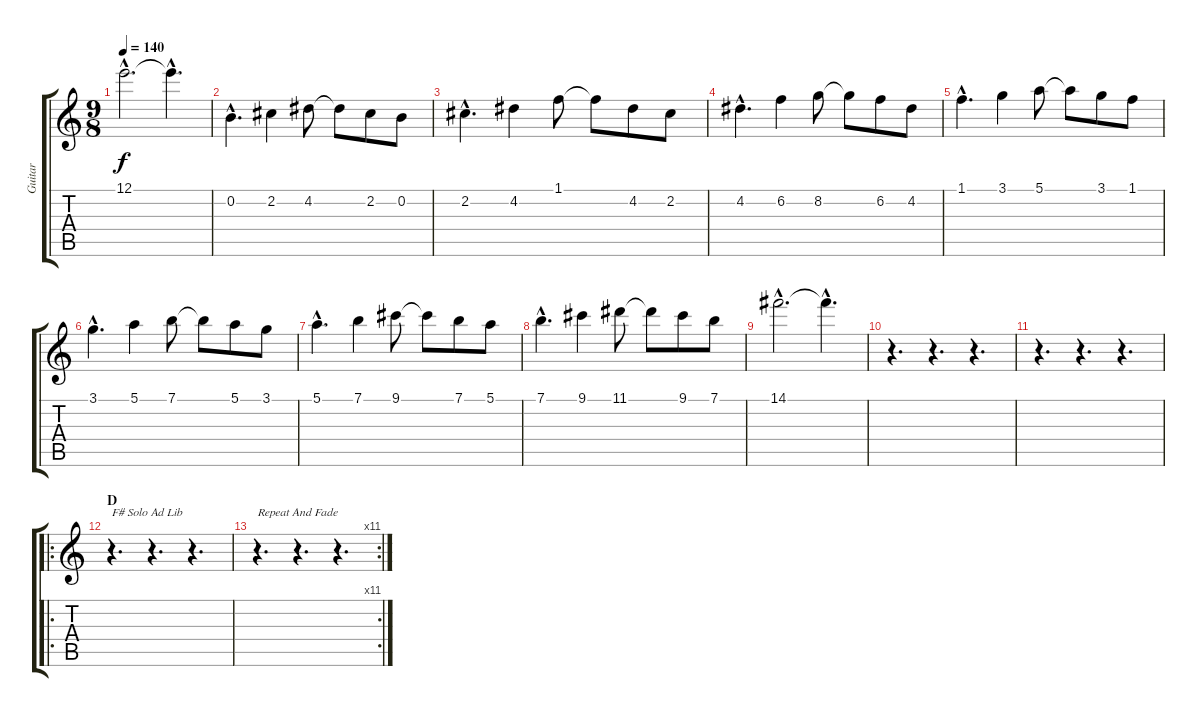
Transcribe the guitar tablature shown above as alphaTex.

\track ("Guitar" "Guitar") {instrument overdrivenguitar}
\staff {score tabs}
\tuning (E4 B3 G3 D3 A2 E2) {hide}
\ts (9 8)
\tempo 140
\clef g2
\ks c
12.1{hac}.2{d dy f} 12.1{hac t}.4{d} |
0.2{hac}.4{d} 2.2.4 4.2.8 4.2{t}.8 2.2.8 0.2.8 |
2.2{hac}.4{d} 4.2.4 1.1.8 1.1{t}.8 4.2.8 2.2.8 |
4.2{hac}.4{d} 6.2.4 8.2.8 8.2{t}.8 6.2.8 4.2.8 |
1.1{hac}.4{d} 3.1.4 5.1.8 5.1{t}.8 3.1.8 1.1.8 |
3.1{hac}.4{d} 5.1.4 7.1.8 7.1{t}.8 5.1.8 3.1.8 |
5.1{hac}.4{d} 7.1.4 9.1.8 9.1{t}.8 7.1.8 5.1.8 |
7.1{hac}.4{d} 9.1.4 11.1.8 11.1{t}.8 9.1.8 7.1.8 |
14.1{hac}.2{d} 14.1{hac t}.4{d} |
r.4{d} r.4{d} r.4{d} |
r.4{d} r.4{d} r.4{d} |
\ro
\section ("" "D")
r.4{d txt "F# Solo Ad Lib"} r.4{d} r.4{d} |
\rc 11
r.4{d txt "Repeat And Fade"} r.4{d} r.4{d}
